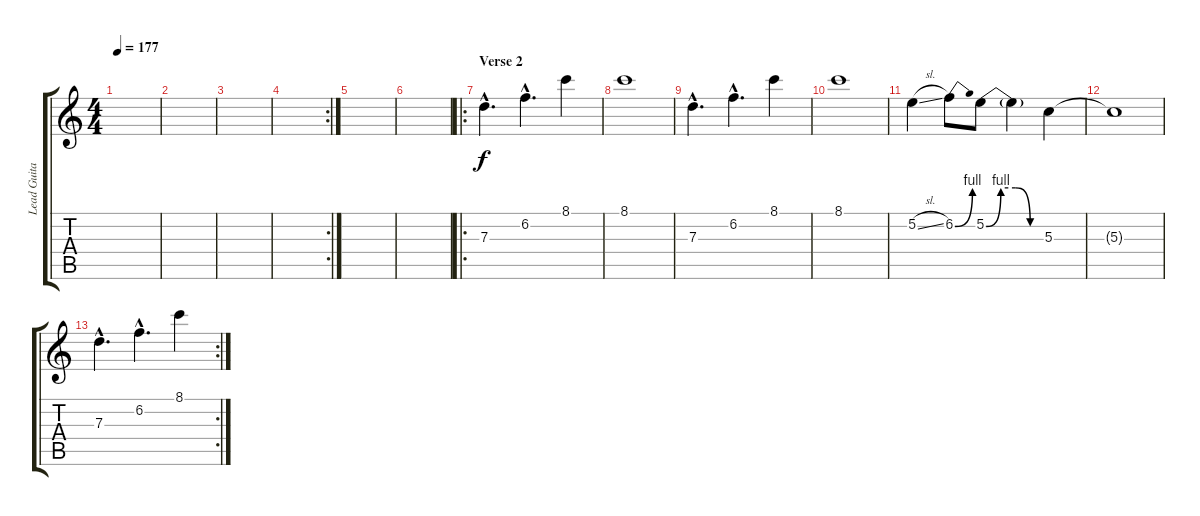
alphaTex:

\track ("Lead Guitar 1" "Lead Guita") {instrument electricguitarclean}
\staff {score tabs}
\tuning (E4 B3 G3 D3 A2 D2) {hide}
\ts (4 4)
\tempo 177
\clef g2
\ks c
|
|
|
\rc 2
|
|
|
\ro
\section ("" "Verse 2")
7.3{hac}.4{d} 6.2{hac}.4{d} 8.1.4 |
8.1.1 |
7.3{hac}.4{d} 6.2{hac}.4{d} 8.1.4 |
8.1.1 |
5.2{sl}.4 6.2{be (bend 0 0 60 4)}.8 5.2{be (custom 0 0 15 4 30 4 45 0 60 0)}.8 5.2{t}.4 5.3.4 |
5.3{t}.1 |
\rc 2
7.3{hac}.4{d} 6.2{hac}.4{d} 8.1.4
